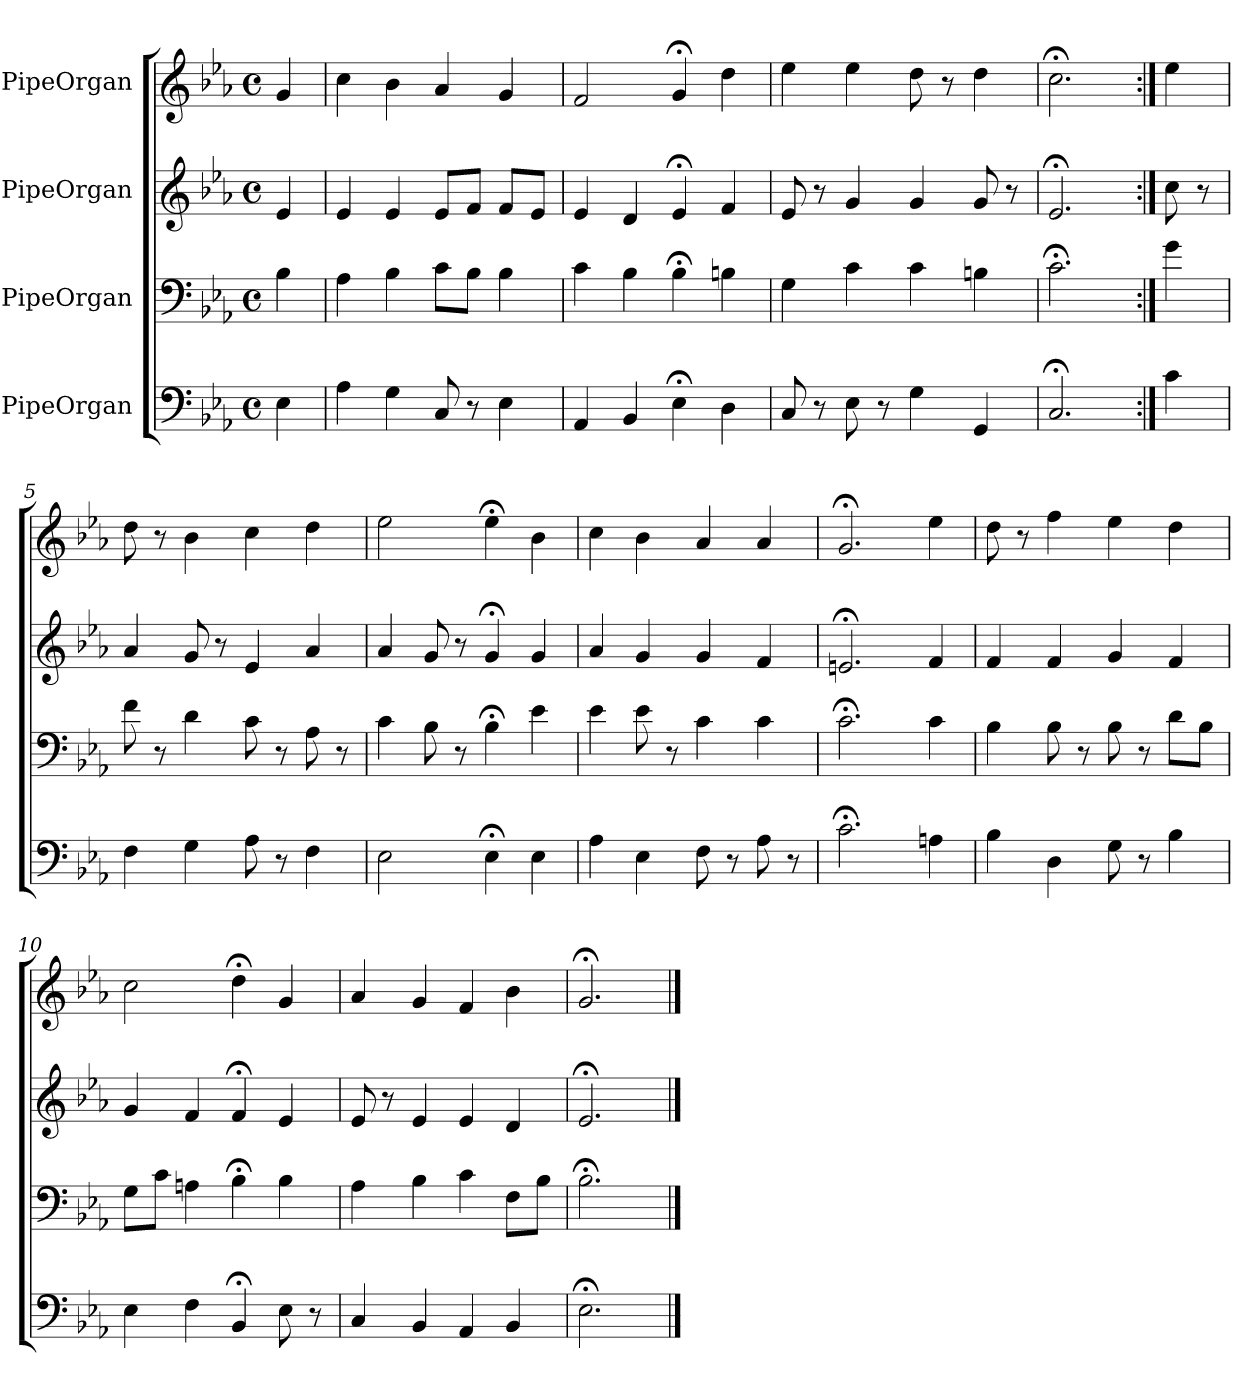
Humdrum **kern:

**kern	**kern	**kern	**kern
*part4	*part3	*part2	*part1
*staff4	*staff3	*staff2	*staff1
*I"PipeOrgan	*I"PipeOrgan	*I"PipeOrgan	*I"PipeOrgan
*clefF4	*clefF4	*clefG2	*clefG2
*k[b-e-a-]	*k[b-e-a-]	*k[b-e-a-]	*k[b-e-a-]
*E-:	*E-:	*E-:	*E-:
*M4/4	*M4/4	*M4/4	*M4/4
*met(c)	*met(c)	*met(c)	*met(c)
*MM60	*MM60	*MM60	*MM60
=	=	=	=
4E-	4B-	4e-	4g
=1	=1	=1	=1
4A-	4A-	4e-	4cc
4G	4B-	4e-	4b-
8C	8c\L	8e-/L	4a-
8r	8B-\J	8f/J	.
4E-	4B-	8f/L	4g
.	.	8e-/J	.
=2	=2	=2	=2
4AA-	4c	4e-	2f
4BB-	4B-	4d	.
4E-;<	4B-;<	4e-;<	4g;<
4D	4Bn	4f	4dd
=3	=3	=3	=3
8C	4G	8e-	4ee-
8r	.	8r	.
8E-	4c	4g	4ee-
8r	.	.	.
4G	4c	4g	8dd
.	.	.	8r
4GG	4Bn	8g	4dd
.	.	8r	.
=4	=4	=4	=4
2.C;<	2.c;<	2.e-;<	2.cc;<
=:|!	=:|!	=:|!	=:|!
4c	4g	8cc	4ee-
.	.	8r	.
=5	=5	=5	=5
4F	8f	4a-	8dd
.	8r	.	8r
4G	4d	8g	4b-
.	.	8r	.
8A-	8c	4e-	4cc
8r	8r	.	.
4F	8A-	4a-	4dd
.	8r	.	.
=6	=6	=6	=6
2E-	4c	4a-	2ee-
.	8B-	8g	.
.	8r	8r	.
4E-;<	4B-;<	4g;<	4ee-;<
4E-	4e-	4g	4b-
=7	=7	=7	=7
4A-	4e-	4a-	4cc
4E-	8e-	4g	4b-
.	8r	.	.
8F	4c	4g	4a-
8r	.	.	.
8A-	4c	4f	4a-
8r	.	.	.
=8	=8	=8	=8
2.c;<	2.c;<	2.en;<	2.g;<
4An	4c	4f	4ee-
=9	=9	=9	=9
4B-	4B-	4f	8dd
.	.	.	8r
4D	8B-	4f	4ff
.	8r	.	.
8G	8B-	4g	4ee-
8r	8r	.	.
4B-	8d\L	4f	4dd
.	8B-\J	.	.
=10	=10	=10	=10
4E-	8G\L	4g	2cc
.	8c\J	.	.
4F	4An	4f	.
4BB-;<	4B-;<	4f;<	4dd;<
8E-	4B-	4e-	4g
8r	.	.	.
=11	=11	=11	=11
4C	4A-	8e-	4a-
.	.	8r	.
4BB-	4B-	4e-	4g
4AA-	4c	4e-	4f
4BB-	8F\L	4d	4b-
.	8B-\J	.	.
=12	=12	=12	=12
2.E-;<	2.B-;<	2.e-;<	2.g;<
==	==	==	==
*-	*-	*-	*-
